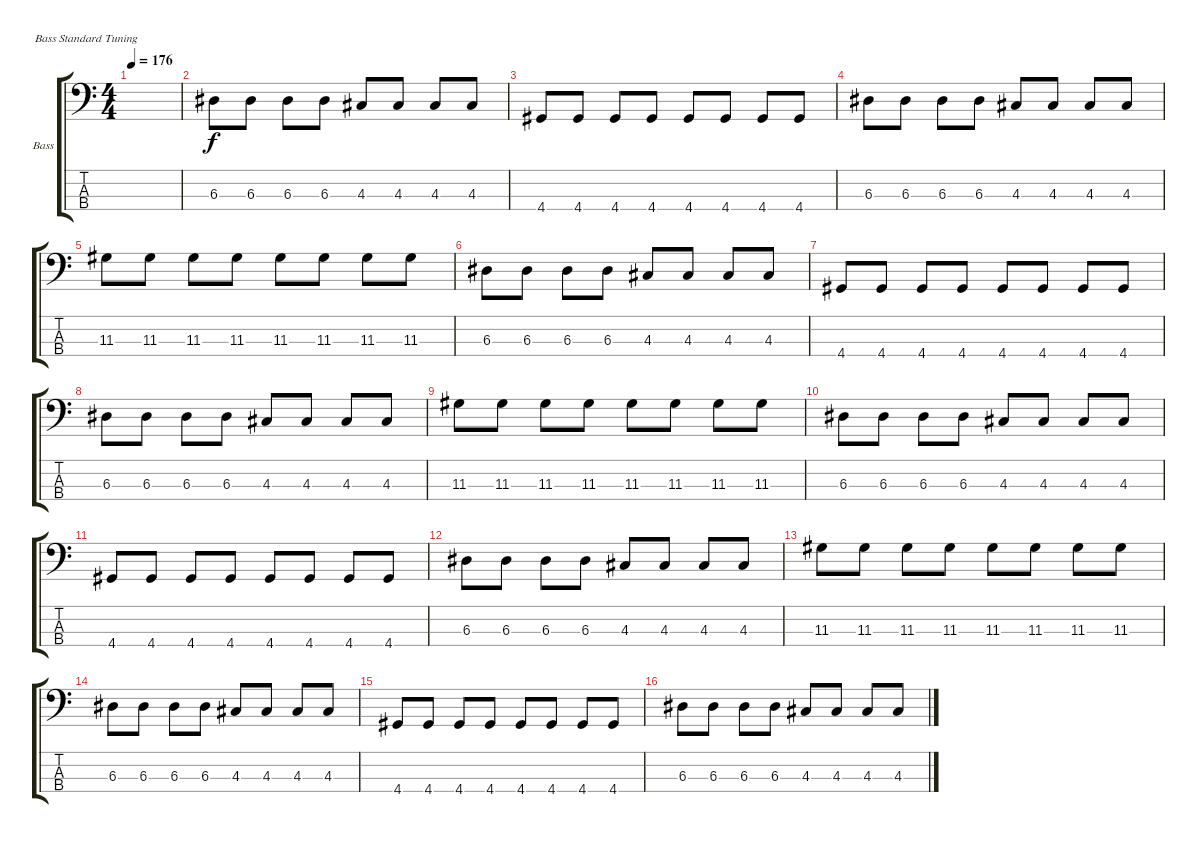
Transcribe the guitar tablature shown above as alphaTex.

\defaultSystemsLayout 4
\bracketExtendMode groupsimilarinstruments
\firstSystemTrackNameOrientation horizontal
\otherSystemsTrackNameOrientation horizontal
\track ("Bass" "Bass") {instrument electricbassfinger}
\staff {score tabs}
\tuning (G2 D2 A1 E1)
\ts (4 4)
\tempo 176
\clef f4
\ks c
|
\scale
0.256303 6.3.8 6.3.8 6.3.8 6.3.8 4.3.8 4.3.8 4.3.8 4.3.8 |
\scale
0.256303 4.4.8 4.4.8 4.4.8 4.4.8 4.4.8 4.4.8 4.4.8 4.4.8 |
\scale
0.333333 6.3.8 6.3.8 6.3.8 6.3.8 4.3.8 4.3.8 4.3.8 4.3.8 |
\scale
0.333333 11.3.8 11.3.8 11.3.8 11.3.8 11.3.8 11.3.8 11.3.8 11.3.8 |
\scale
0.333333 6.3.8 6.3.8 6.3.8 6.3.8 4.3.8 4.3.8 4.3.8 4.3.8 |
\scale
0.333333 4.4.8 4.4.8 4.4.8 4.4.8 4.4.8 4.4.8 4.4.8 4.4.8 |
\scale
0.333333 6.3.8 6.3.8 6.3.8 6.3.8 4.3.8 4.3.8 4.3.8 4.3.8 |
\scale
0.333333 11.3.8 11.3.8 11.3.8 11.3.8 11.3.8 11.3.8 11.3.8 11.3.8 |
\scale
0.333333 6.3.8 6.3.8 6.3.8 6.3.8 4.3.8 4.3.8 4.3.8 4.3.8 |
\scale
0.333333 4.4.8 4.4.8 4.4.8 4.4.8 4.4.8 4.4.8 4.4.8 4.4.8 |
\scale
0.333333 6.3.8 6.3.8 6.3.8 6.3.8 4.3.8 4.3.8 4.3.8 4.3.8 |
\scale
0.333333 11.3.8 11.3.8 11.3.8 11.3.8 11.3.8 11.3.8 11.3.8 11.3.8 |
\scale
0.333333 6.3.8 6.3.8 6.3.8 6.3.8 4.3.8 4.3.8 4.3.8 4.3.8 |
\scale
0.333333 4.4.8 4.4.8 4.4.8 4.4.8 4.4.8 4.4.8 4.4.8 4.4.8 |
\scale
0.333333 6.3.8 6.3.8 6.3.8 6.3.8 4.3.8 4.3.8 4.3.8 4.3.8
